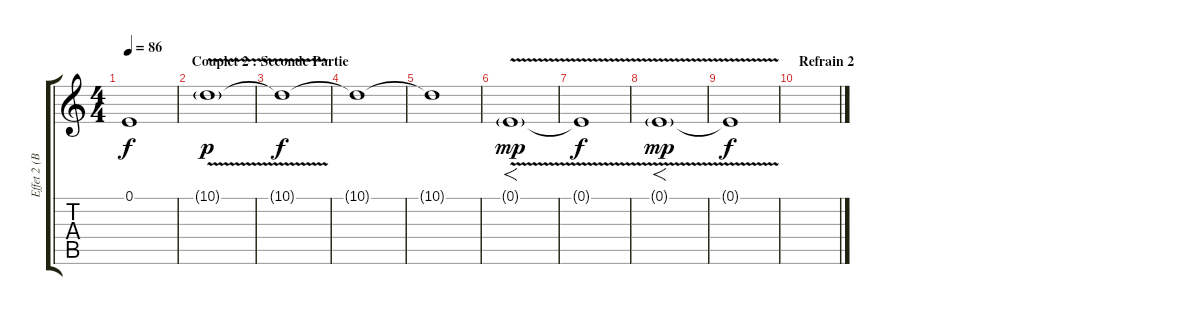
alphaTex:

\track ("Effet 2 (Bruits Couplets et Guitare)" "Effet 2 (B") {instrument lead1square}
\staff {score tabs}
\tuning (E4 B3 G3 D3 A2 E2) {hide}
\ts (4 4)
\tempo 86
\clef g2
\ks c
0.1{t}.1{dy f} |
\section ("" "Couplet 2 : Seconde Partie")
10.1{v g}.1{dy p} |
10.1{t}.1{dy f} |
10.1{t}.1 |
10.1{t}.1 |
0.1{v g}.1{f dy mp} |
0.1{t}.1{dy f} |
0.1{v g}.1{f dy mp} |
0.1{t}.1{dy f} |
\section ("" "Refrain 2")
